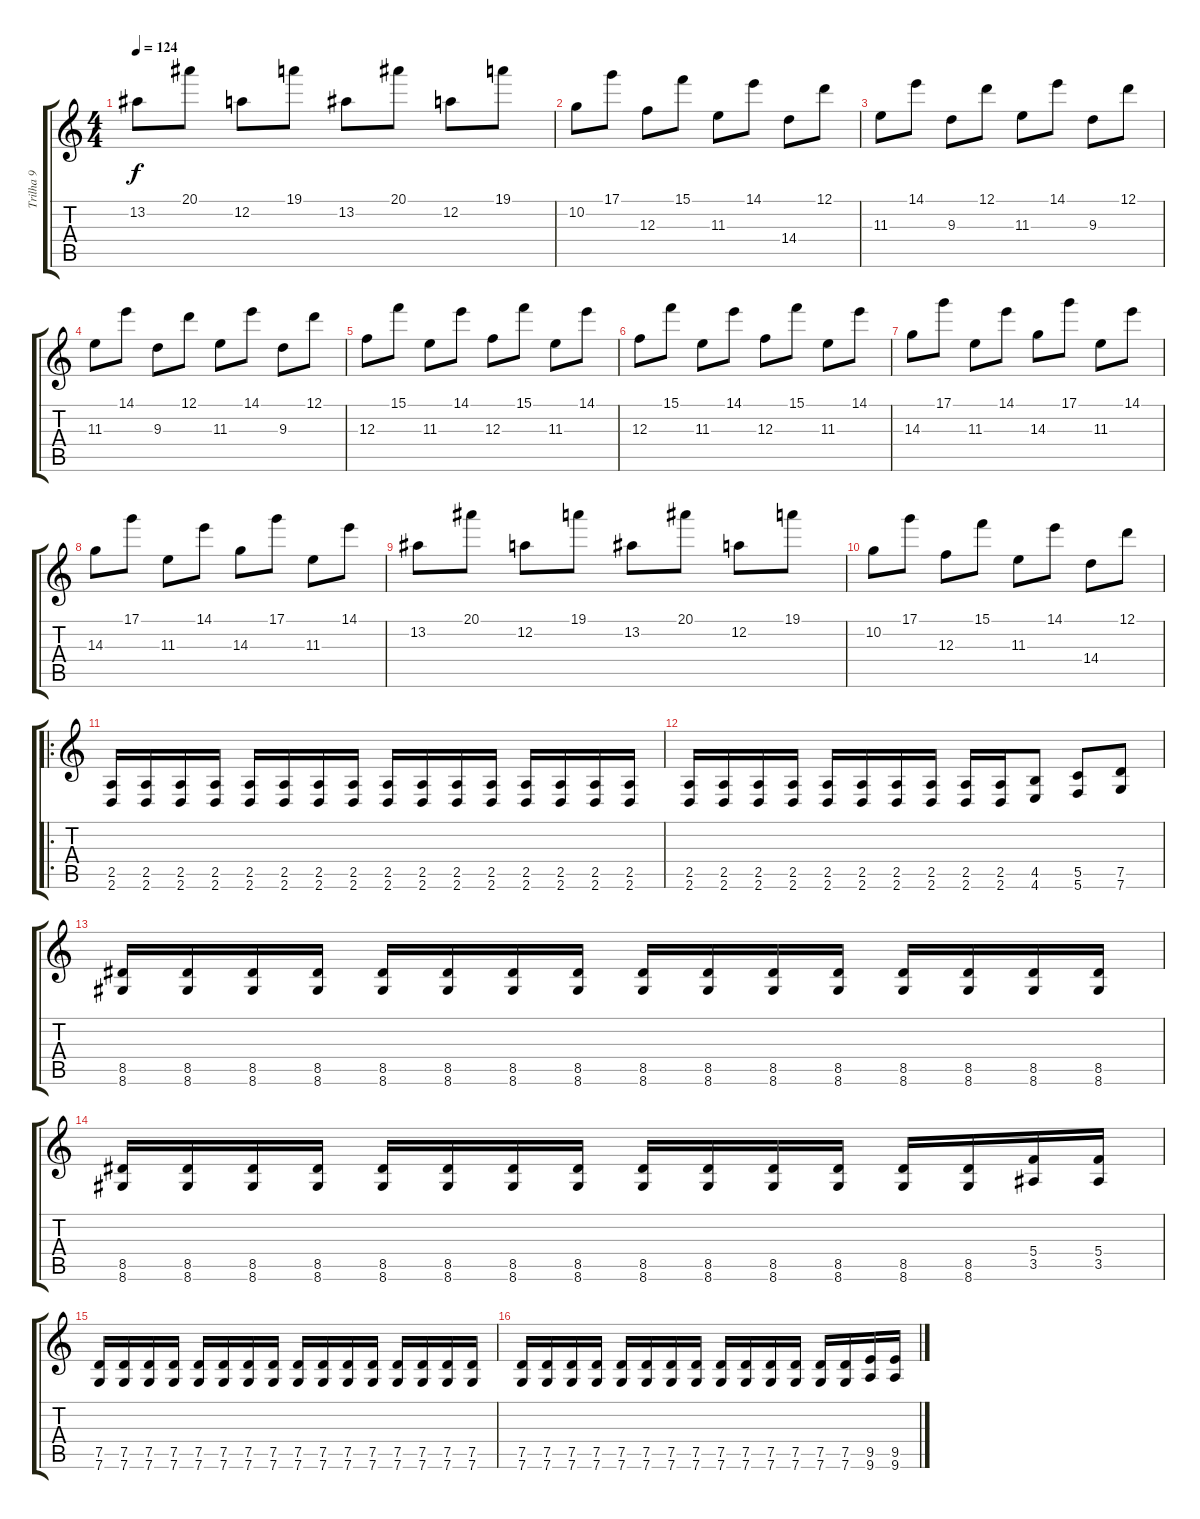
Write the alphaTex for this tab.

\track ("Trilha 9" "Trilha 9") {instrument distortionguitar}
\staff {score tabs}
\tuning (D4 A3 F3 C3 G2 C2) {hide}
\ts (4 4)
\tempo 124
\clef g2
\ks c
13.2.8{dy f} 20.1.8 12.2.8 19.1.8 13.2.8 20.1.8 12.2.8 19.1.8 |
10.2.8 17.1.8 12.3.8 15.1.8 11.3.8 14.1.8 14.4.8 12.1.8 |
11.3.8 14.1.8 9.3.8 12.1.8 11.3.8 14.1.8 9.3.8 12.1.8 |
11.3.8 14.1.8 9.3.8 12.1.8 11.3.8 14.1.8 9.3.8 12.1.8 |
12.3.8 15.1.8 11.3.8 14.1.8 12.3.8 15.1.8 11.3.8 14.1.8 |
12.3.8 15.1.8 11.3.8 14.1.8 12.3.8 15.1.8 11.3.8 14.1.8 |
14.3.8 17.1.8 11.3.8 14.1.8 14.3.8 17.1.8 11.3.8 14.1.8 |
14.3.8 17.1.8 11.3.8 14.1.8 14.3.8 17.1.8 11.3.8 14.1.8 |
13.2.8 20.1.8 12.2.8 19.1.8 13.2.8 20.1.8 12.2.8 19.1.8 |
10.2.8 17.1.8 12.3.8 15.1.8 11.3.8 14.1.8 14.4.8 12.1.8 |
\ro
(2.5 2.6).16 (2.5 2.6).16 (2.5 2.6).16 (2.5 2.6).16 (2.5 2.6).16 (2.5 2.6).16 (2.5 2.6).16 (2.5 2.6).16 (2.5 2.6).16 (2.5 2.6).16 (2.5 2.6).16 (2.5 2.6).16 (2.5 2.6).16 (2.5 2.6).16 (2.5 2.6).16 (2.5 2.6).16 |
(2.5 2.6).16 (2.5 2.6).16 (2.5 2.6).16 (2.5 2.6).16 (2.5 2.6).16 (2.5 2.6).16 (2.5 2.6).16 (2.5 2.6).16 (2.5 2.6).16 (2.5 2.6).16 (4.5 4.6).8 (5.5 5.6).8 (7.5 7.6).8 |
(8.5 8.6).16 (8.5 8.6).16 (8.5 8.6).16 (8.5 8.6).16 (8.5 8.6).16 (8.5 8.6).16 (8.5 8.6).16 (8.5 8.6).16 (8.5 8.6).16 (8.5 8.6).16 (8.5 8.6).16 (8.5 8.6).16 (8.5 8.6).16 (8.5 8.6).16 (8.5 8.6).16 (8.5 8.6).16 |
(8.5 8.6).16 (8.5 8.6).16 (8.5 8.6).16 (8.5 8.6).16 (8.5 8.6).16 (8.5 8.6).16 (8.5 8.6).16 (8.5 8.6).16 (8.5 8.6).16 (8.5 8.6).16 (8.5 8.6).16 (8.5 8.6).16 (8.5 8.6).16 (8.5 8.6).16 (5.4 3.5).16 (5.4 3.5).16 |
(7.5 7.6).16 (7.5 7.6).16 (7.5 7.6).16 (7.5 7.6).16 (7.5 7.6).16 (7.5 7.6).16 (7.5 7.6).16 (7.5 7.6).16 (7.5 7.6).16 (7.5 7.6).16 (7.5 7.6).16 (7.5 7.6).16 (7.5 7.6).16 (7.5 7.6).16 (7.5 7.6).16 (7.5 7.6).16 |
(7.5 7.6).16 (7.5 7.6).16 (7.5 7.6).16 (7.5 7.6).16 (7.5 7.6).16 (7.5 7.6).16 (7.5 7.6).16 (7.5 7.6).16 (7.5 7.6).16 (7.5 7.6).16 (7.5 7.6).16 (7.5 7.6).16 (7.5 7.6).16 (7.5 7.6).16 (9.5 9.6).16 (9.5 9.6).16
